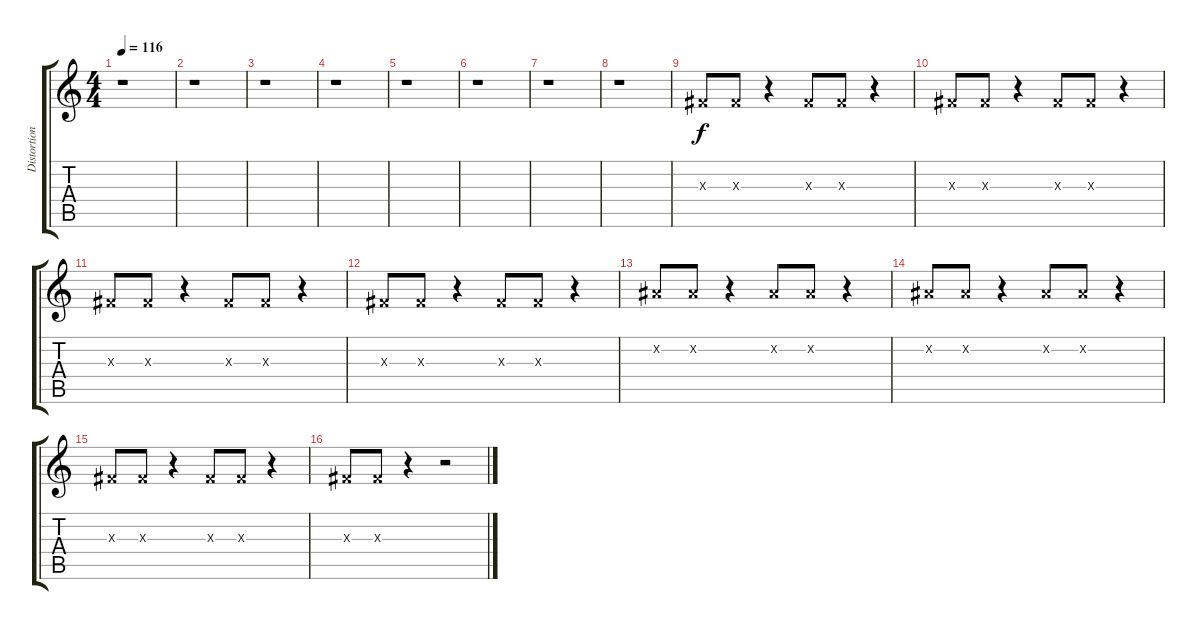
\track ("Distortion Guitar" "Distortion") {instrument distortionguitar}
\staff {score tabs}
\tuning (Eb4 Bb3 Gb3 Db3 Ab2 Eb2) {hide}
\ts (4 4)
\tempo 116
\clef g2
\ks c
r.1{dy f instrument distortionguitar} |
r.1 |
r.1 |
r.1 |
r.1 |
r.1 |
r.1 |
r.1 |
0.3{x}.8 0.3{x}.8 r.4 0.3{x}.8 0.3{x}.8 r.4 |
0.3{x}.8 0.3{x}.8 r.4 0.3{x}.8 0.3{x}.8 r.4 |
0.3{x}.8 0.3{x}.8 r.4 0.3{x}.8 0.3{x}.8 r.4 |
0.3{x}.8 0.3{x}.8 r.4 0.3{x}.8 0.3{x}.8 r.4 |
0.2{x}.8 0.2{x}.8 r.4 0.2{x}.8 0.2{x}.8 r.4 |
0.2{x}.8 0.2{x}.8 r.4 0.2{x}.8 0.2{x}.8 r.4 |
0.3{x}.8 0.3{x}.8 r.4 0.3{x}.8 0.3{x}.8 r.4 |
0.3{x}.8 0.3{x}.8 r.4 r.2
